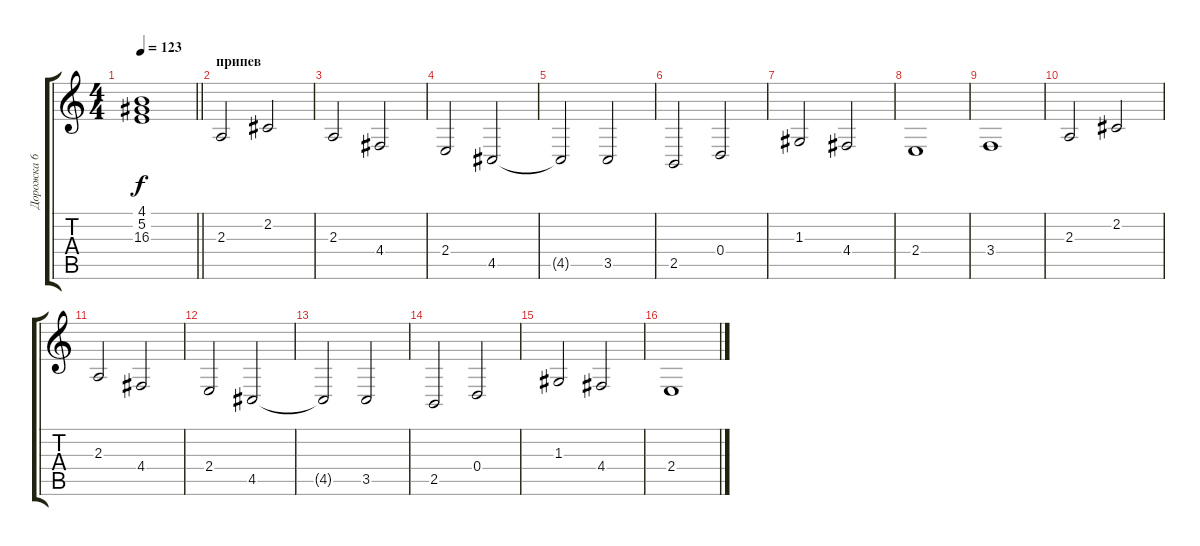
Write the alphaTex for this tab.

\track ("Дорожка 6" "Дорожка 6") {instrument choiraahs}
\staff {score tabs}
\tuning (E4 B3 G3 D3 A2 E2) {hide}
\ts (4 4)
\tempo 123
\clef g2
\barLineRight lightlight
\ks c
(4.1{t} 5.2{t} 16.3{t}).1{dy f} |
\section ("" "припев")
2.3.2{volume 13} 2.2.2 |
2.3.2 4.4.2 |
2.4.2 4.5.2 |
4.5{t}.2 3.5.2 |
2.5.2 0.4.2 |
1.3.2 4.4.2 |
2.4.1 |
3.4.1 |
2.3.2{volume 13} 2.2.2 |
2.3.2 4.4.2 |
2.4.2 4.5.2 |
4.5{t}.2 3.5.2 |
2.5.2 0.4.2 |
1.3.2 4.4.2 |
2.4.1
